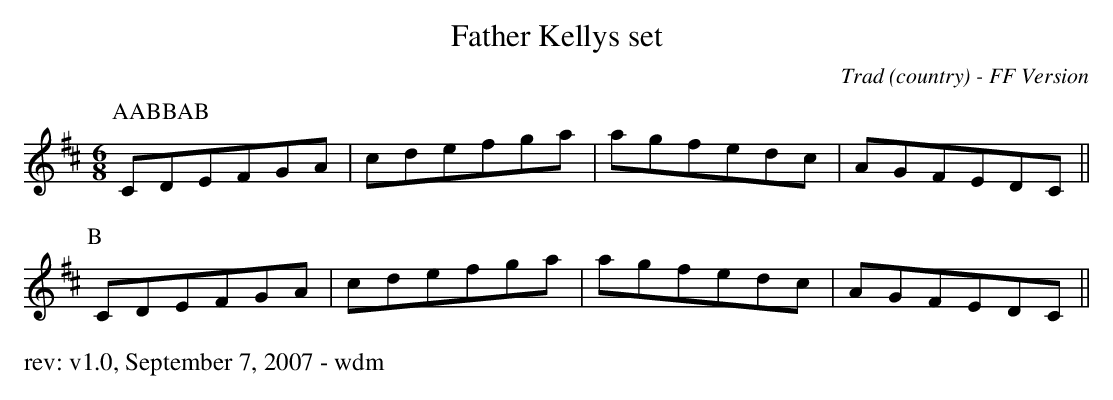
X:1
T: Father Kellys set
O: Trad (country) - FF Version
M: 6/8
K: Dmaj
P: AABBAB
P:A
CDEFGA|cdefga|agfedc|AGFEDC||
P:B
CDEFGA|cdefga|agfedc|AGFEDC||
